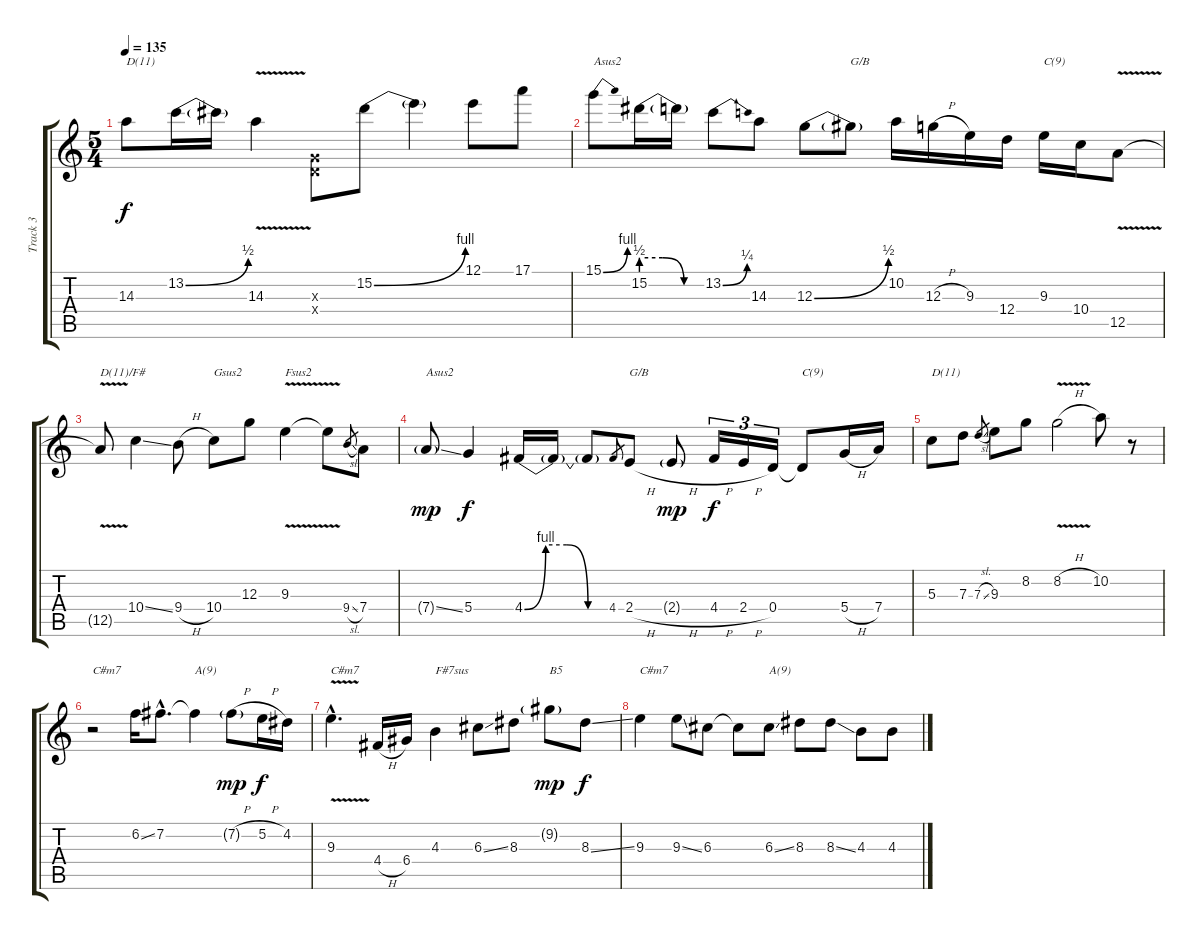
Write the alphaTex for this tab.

\track ("Track 3" "Track 3") {instrument distortionguitar}
\staff {score tabs}
\tuning (E4 B3 G3 D3 A2 E2) {hide}
\ts (5 4)
\tempo 135
\clef g2
\ks c
14.3.8{txt "D(11)" dy f} 13.2{be (bend 0 0 60 2)}.16 13.2{t}.16 14.3{v}.4 (0.3{x} 0.4{x}).8 15.2{be (bend 0 0 60 4)}.8 15.2{t}.4 12.1.8 17.1.8 |
15.1{be (bend 0 0 60 4)}.8{txt "Asus2"} 15.2{be (custom 0 2 20 2 40 0 60 0)}.16 15.2{t}.16 13.2{be (bend 0 0 60 1)}.8 14.3.8 12.3{be (bend 0 0 60 2)}.8 12.3{t}.8{txt "G/B"} 10.2.16 12.3{h}.16 9.3.16 12.4.16 9.3.16{txt "C(9)"} 10.4.16 12.5{v}.8 |
12.5{v t}.8{txt "D(11)/F#"} 10.4{ss}.4 9.4{h}.8 10.4.8{txt "Gsus2"} 12.3.8 9.3{v}.4{txt "Fsus2"} 9.3{v t}.8 9.4{sl}.8{gr} 7.4.8 |
7.4{ss g}.8{txt "Asus2" dy mp} 5.4.4{dy f} 4.4{be (custom 0 0 15 4 30 4 45 0 60 0)}.16 4.4{t}.16 4.4{t}.8 4.4.8{gr} 2.4{h}.8{txt "G/B"} 2.4{h g}.8{dy mp} 4.4{h}.16{tu (3 2) dy f} 2.4{h}.16{tu (3 2)} 0.4.16{tu (3 2)} 0.4{t}.8{txt "C(9)"} 5.4{h}.16 7.4.16 |
5.3.8{txt "D(11)"} 7.3.8 7.3{sl}.8{gr} 9.3.8 8.2.8 8.2{v h}.2 10.2.8 r.8 |
r.2{txt "C#m7"} 6.2{ss}.16 7.2{hac}.8{d} 7.2{t}.4{txt "A(9)"} 7.2{h g}.8{dy mp} 5.2{h}.16{dy f} 4.2.16 |
9.3{v hac}.4{d txt "C#m7"} 4.4{h}.16 6.4.16 4.3.4{txt "F#7sus"} 6.3{ss}.8 8.3.8 9.2{g}.8{txt "B5" dy mp} 8.3{ss}.8{dy f} |
9.3.4{txt "C#m7"} 9.3{ss}.8 6.3.8 6.3{t}.8 6.3{ss}.8{txt "A(9)"} 8.3.8 8.3{ss}.8 4.3.8 4.3{ss}.8
